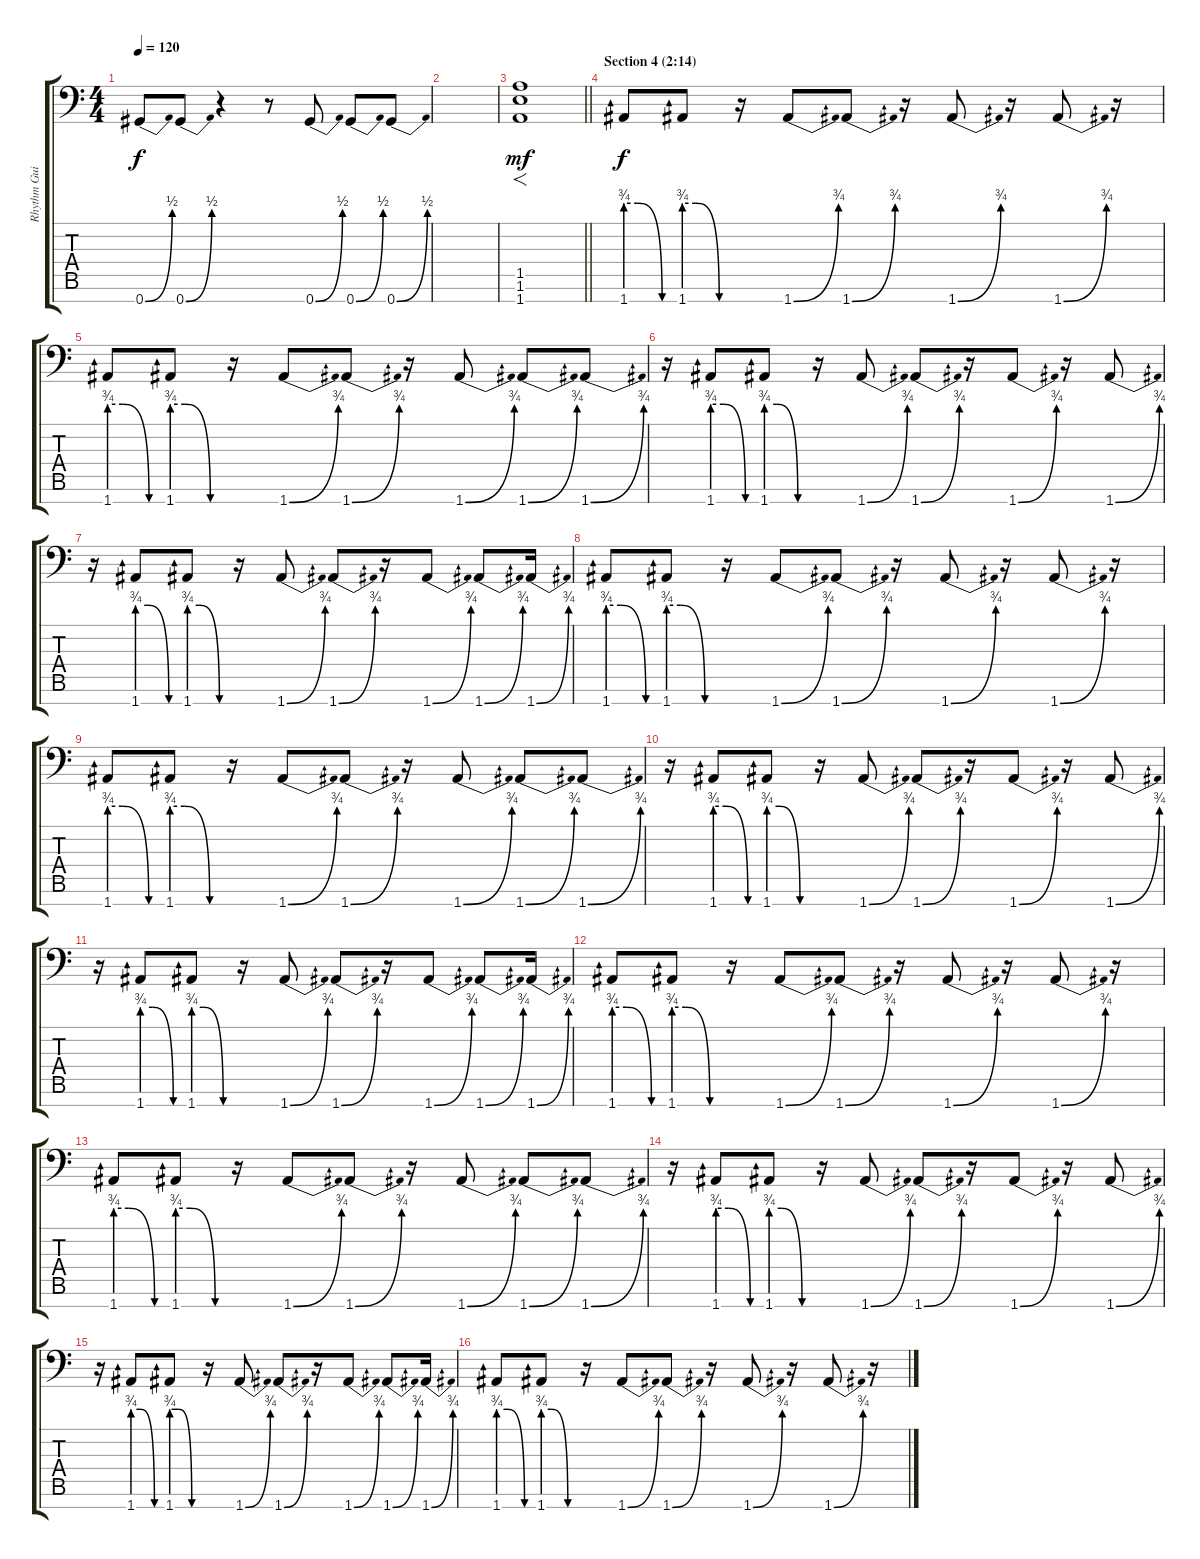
\track ("Rhythm Guitar" "Rhythm Gui") {instrument overdrivenguitar}
\staff {score tabs}
\tuning (Eb4 Bb3 Gb3 Db3 Ab2 Eb2 Ab1) {hide}
\ts (4 4)
\tempo 120
\clef f4
\ks c
0.7{be (bend 0 0 60 2)}.8{dy f} 0.7{be (bend 0 0 60 2)}.8 r.4 r.8 0.7{be (bend 0 0 60 2)}.8 0.7{be (bend 0 0 60 2)}.8 0.7{be (bend 0 0 60 2)}.8 |
|
\barLineRight lightlight
(1.5 1.6 1.7).1{f dy mf} |
\section ("" "Section 4 (2:14)")
1.7{be (custom 0 3 15 3 45 0 60 0)}.8{dy f} 1.7{be (custom 0 3 15 3 45 0 60 0)}.8 r.16 1.7{be (bend 0 0 60 3)}.8 1.7{be (bend 0 0 60 3)}.8 r.16 1.7{be (bend 0 0 60 3)}.8 r.16 1.7{be (bend 0 0 60 3)}.8 r.16 |
1.7{be (custom 0 3 15 3 45 0 60 0)}.8 1.7{be (custom 0 3 15 3 45 0 60 0)}.8 r.16 1.7{be (bend 0 0 60 3)}.8 1.7{be (bend 0 0 60 3)}.8 r.16 1.7{be (bend 0 0 60 3)}.8 1.7{be (bend 0 0 60 3)}.8 1.7{be (bend 0 0 60 3)}.8 |
r.16 1.7{be (custom 0 3 15 3 45 0 60 0)}.8 1.7{be (custom 0 3 15 3 45 0 60 0)}.8 r.16 1.7{be (bend 0 0 60 3)}.8 1.7{be (bend 0 0 60 3)}.8 r.16 1.7{be (bend 0 0 60 3)}.8 r.16 1.7{be (bend 0 0 60 3)}.8 |
r.16 1.7{be (custom 0 3 15 3 45 0 60 0)}.8 1.7{be (custom 0 3 15 3 45 0 60 0)}.8 r.16 1.7{be (bend 0 0 60 3)}.8 1.7{be (bend 0 0 60 3)}.8 r.16 1.7{be (bend 0 0 60 3)}.8 1.7{be (bend 0 0 60 3)}.8 1.7{be (bend 0 0 60 3)}.16 |
1.7{be (custom 0 3 15 3 45 0 60 0)}.8 1.7{be (custom 0 3 15 3 45 0 60 0)}.8 r.16 1.7{be (bend 0 0 60 3)}.8 1.7{be (bend 0 0 60 3)}.8 r.16 1.7{be (bend 0 0 60 3)}.8 r.16 1.7{be (bend 0 0 60 3)}.8 r.16 |
1.7{be (custom 0 3 15 3 45 0 60 0)}.8 1.7{be (custom 0 3 15 3 45 0 60 0)}.8 r.16 1.7{be (bend 0 0 60 3)}.8 1.7{be (bend 0 0 60 3)}.8 r.16 1.7{be (bend 0 0 60 3)}.8 1.7{be (bend 0 0 60 3)}.8 1.7{be (bend 0 0 60 3)}.8 |
r.16 1.7{be (custom 0 3 15 3 45 0 60 0)}.8 1.7{be (custom 0 3 15 3 45 0 60 0)}.8 r.16 1.7{be (bend 0 0 60 3)}.8 1.7{be (bend 0 0 60 3)}.8 r.16 1.7{be (bend 0 0 60 3)}.8 r.16 1.7{be (bend 0 0 60 3)}.8 |
r.16 1.7{be (custom 0 3 15 3 45 0 60 0)}.8 1.7{be (custom 0 3 15 3 45 0 60 0)}.8 r.16 1.7{be (bend 0 0 60 3)}.8 1.7{be (bend 0 0 60 3)}.8 r.16 1.7{be (bend 0 0 60 3)}.8 1.7{be (bend 0 0 60 3)}.8 1.7{be (bend 0 0 60 3)}.16 |
1.7{be (custom 0 3 15 3 45 0 60 0)}.8 1.7{be (custom 0 3 15 3 45 0 60 0)}.8 r.16 1.7{be (bend 0 0 60 3)}.8 1.7{be (bend 0 0 60 3)}.8 r.16 1.7{be (bend 0 0 60 3)}.8 r.16 1.7{be (bend 0 0 60 3)}.8 r.16 |
1.7{be (custom 0 3 15 3 45 0 60 0)}.8 1.7{be (custom 0 3 15 3 45 0 60 0)}.8 r.16 1.7{be (bend 0 0 60 3)}.8 1.7{be (bend 0 0 60 3)}.8 r.16 1.7{be (bend 0 0 60 3)}.8 1.7{be (bend 0 0 60 3)}.8 1.7{be (bend 0 0 60 3)}.8 |
r.16 1.7{be (custom 0 3 15 3 45 0 60 0)}.8 1.7{be (custom 0 3 15 3 45 0 60 0)}.8 r.16 1.7{be (bend 0 0 60 3)}.8 1.7{be (bend 0 0 60 3)}.8 r.16 1.7{be (bend 0 0 60 3)}.8 r.16 1.7{be (bend 0 0 60 3)}.8 |
r.16 1.7{be (custom 0 3 15 3 45 0 60 0)}.8 1.7{be (custom 0 3 15 3 45 0 60 0)}.8 r.16 1.7{be (bend 0 0 60 3)}.8 1.7{be (bend 0 0 60 3)}.8 r.16 1.7{be (bend 0 0 60 3)}.8 1.7{be (bend 0 0 60 3)}.8 1.7{be (bend 0 0 60 3)}.16 |
1.7{be (custom 0 3 15 3 45 0 60 0)}.8 1.7{be (custom 0 3 15 3 45 0 60 0)}.8 r.16 1.7{be (bend 0 0 60 3)}.8 1.7{be (bend 0 0 60 3)}.8 r.16 1.7{be (bend 0 0 60 3)}.8 r.16 1.7{be (bend 0 0 60 3)}.8 r.16
